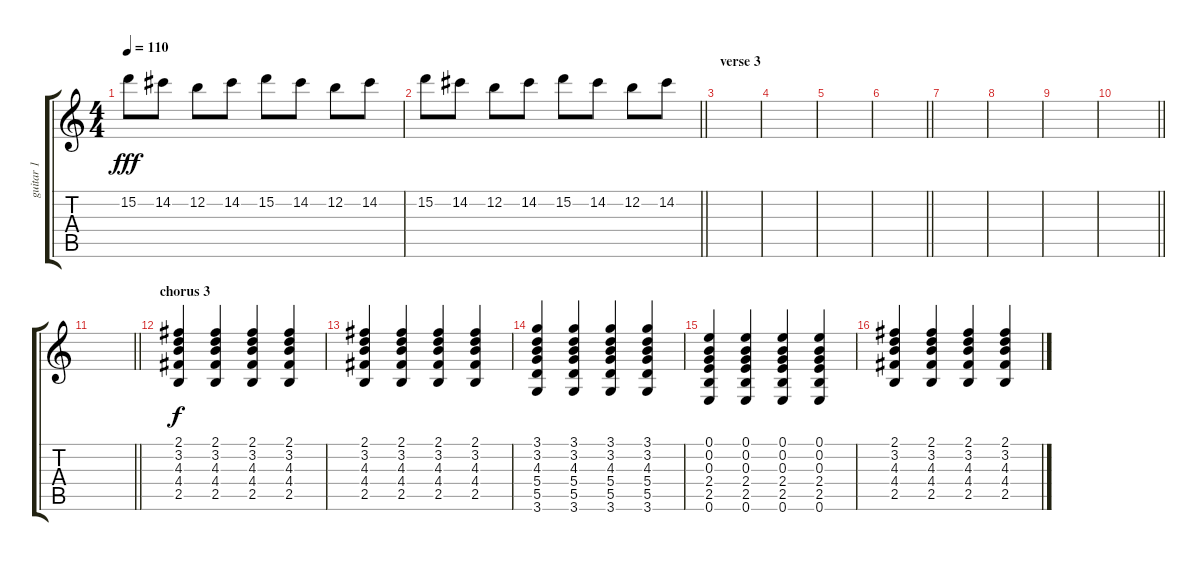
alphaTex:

\track ("guitar 1" "guitar 1") {instrument electricguitarclean}
\staff {score tabs}
\tuning (E4 B3 G3 D3 A2 E2) {hide}
\ts (4 4)
\tempo 110
\clef g2
\ks c
15.2.8{dy fff} 14.2.8 12.2.8 14.2.8 15.2.8 14.2.8 12.2.8 14.2.8 |
\barLineRight lightlight
15.2.8 14.2.8 12.2.8 14.2.8 15.2.8 14.2.8 12.2.8 14.2.8 |
\section ("" "verse 3")
|
|
|
\barLineRight lightlight
|
|
|
|
\barLineRight lightlight
|
\barLineRight lightlight
|
\section ("" "chorus 3")
(2.1 3.2 4.3 4.4 2.5).4{dy f volume 6 balance 13 instrument electricguitarclean} (2.1 3.2 4.3 4.4 2.5).4 (2.1 3.2 4.3 4.4 2.5).4 (2.1 3.2 4.3 4.4 2.5).4 |
(2.1 3.2 4.3 4.4 2.5).4 (2.1 3.2 4.3 4.4 2.5).4 (2.1 3.2 4.3 4.4 2.5).4 (2.1 3.2 4.3 4.4 2.5).4 |
(3.1 3.2 4.3 5.4 5.5 3.6).4 (3.1 3.2 4.3 5.4 5.5 3.6).4 (3.1 3.2 4.3 5.4 5.5 3.6).4 (3.1 3.2 4.3 5.4 5.5 3.6).4 |
(0.1 0.2 0.3 2.4 2.5 0.6).4 (0.1 0.2 0.3 2.4 2.5 0.6).4 (0.1 0.2 0.3 2.4 2.5 0.6).4 (0.1 0.2 0.3 2.4 2.5 0.6).4 |
(2.1 3.2 4.3 4.4 2.5).4 (2.1 3.2 4.3 4.4 2.5).4 (2.1 3.2 4.3 4.4 2.5).4 (2.1 3.2 4.3 4.4 2.5).4
